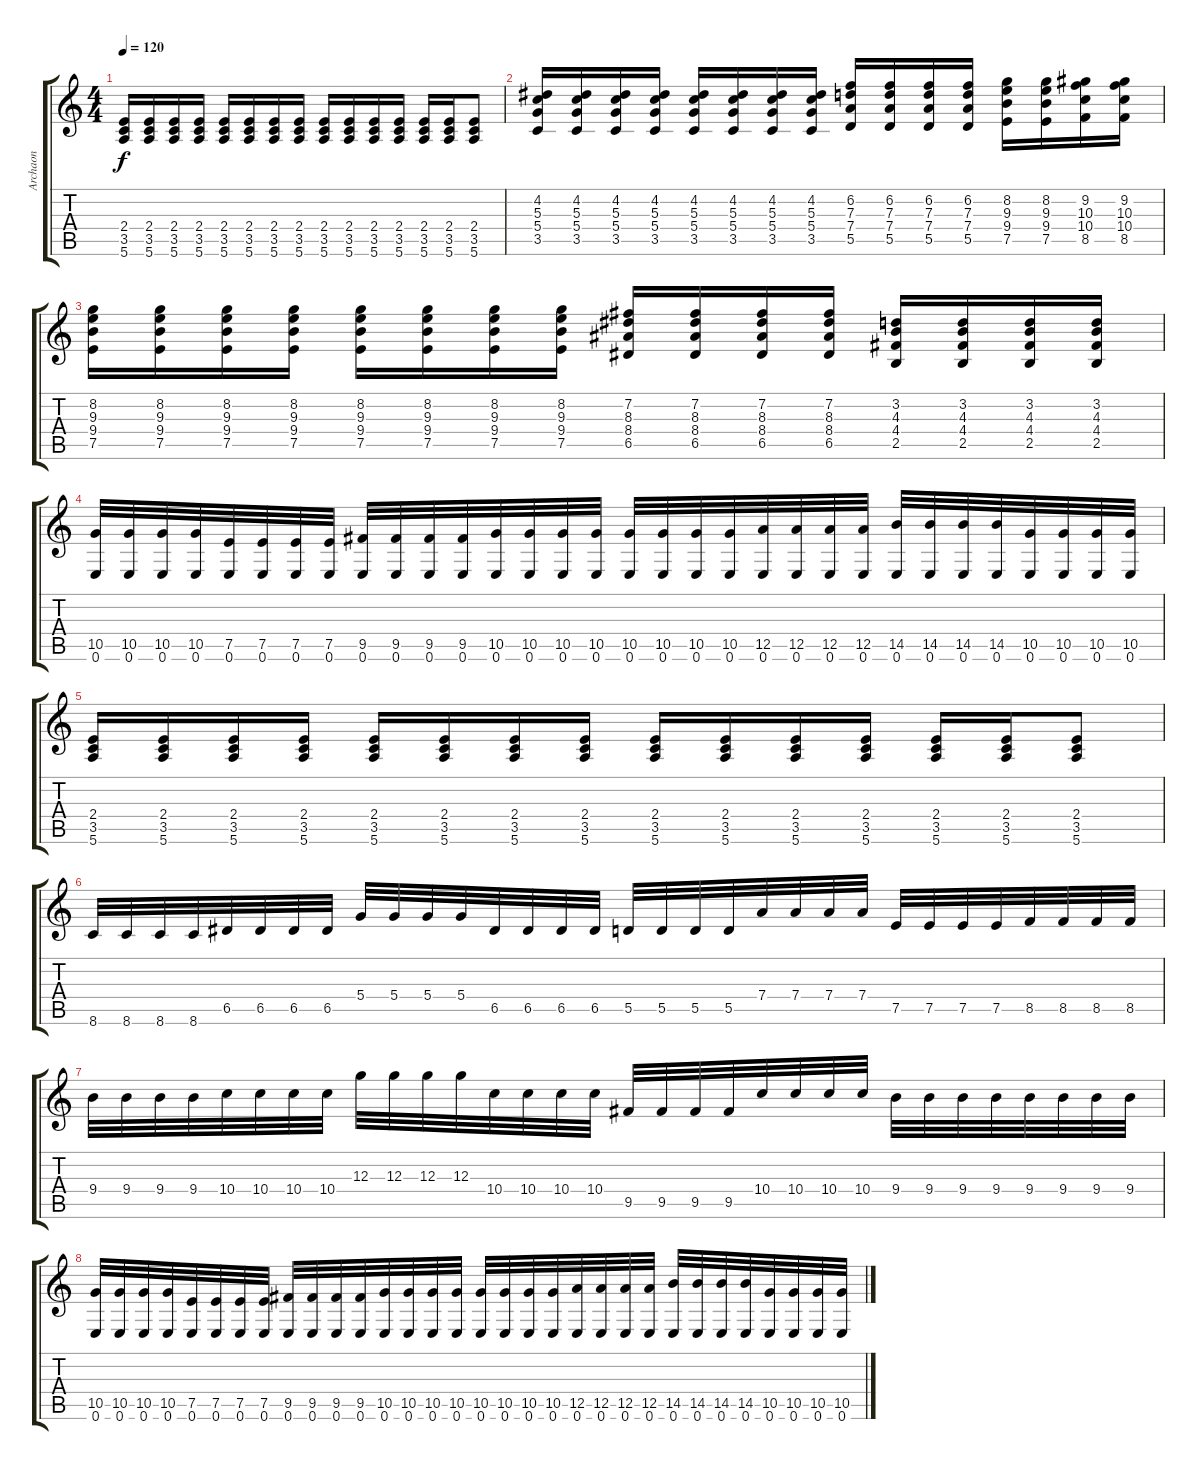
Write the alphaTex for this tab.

\track ("Archaon" "Archaon") {instrument distortionguitar}
\staff {score tabs}
\tuning (E4 B3 G3 D3 A2 E2) {hide}
\ts (4 4)
\tempo 120
\clef g2
\ks c
(2.4 3.5 5.6).16{dy f} (2.4 3.5 5.6).16 (2.4 3.5 5.6).16 (2.4 3.5 5.6).16 (2.4 3.5 5.6).16 (2.4 3.5 5.6).16 (2.4 3.5 5.6).16 (2.4 3.5 5.6).16 (2.4 3.5 5.6).16 (2.4 3.5 5.6).16 (2.4 3.5 5.6).16 (2.4 3.5 5.6).16 (2.4 3.5 5.6).16 (2.4 3.5 5.6).16 (2.4 3.5 5.6).8 |
(4.2 5.3 5.4 3.5).16 (4.2 5.3 5.4 3.5).16 (4.2 5.3 5.4 3.5).16 (4.2 5.3 5.4 3.5).16 (4.2 5.3 5.4 3.5).16 (4.2 5.3 5.4 3.5).16 (4.2 5.3 5.4 3.5).16 (4.2 5.3 5.4 3.5).16 (6.2 7.3 7.4 5.5).16 (6.2 7.3 7.4 5.5).16 (6.2 7.3 7.4 5.5).16 (6.2 7.3 7.4 5.5).16 (8.2 9.3 9.4 7.5).16 (8.2 9.3 9.4 7.5).16 (9.2 10.3 10.4 8.5).16 (9.2 10.3 10.4 8.5).16 |
(8.2 9.3 9.4 7.5).16 (8.2 9.3 9.4 7.5).16 (8.2 9.3 9.4 7.5).16 (8.2 9.3 9.4 7.5).16 (8.2 9.3 9.4 7.5).16 (8.2 9.3 9.4 7.5).16 (8.2 9.3 9.4 7.5).16 (8.2 9.3 9.4 7.5).16 (7.2 8.3 8.4 6.5).16 (7.2 8.3 8.4 6.5).16 (7.2 8.3 8.4 6.5).16 (7.2 8.3 8.4 6.5).16 (3.2 4.3 4.4 2.5).16 (3.2 4.3 4.4 2.5).16 (3.2 4.3 4.4 2.5).16 (3.2 4.3 4.4 2.5).16 |
(10.5 0.6).32 (10.5 0.6).32 (10.5 0.6).32 (10.5 0.6).32 (7.5 0.6).32 (7.5 0.6).32 (7.5 0.6).32 (7.5 0.6).32 (9.5 0.6).32 (9.5 0.6).32 (9.5 0.6).32 (9.5 0.6).32 (10.5 0.6).32 (10.5 0.6).32 (10.5 0.6).32 (10.5 0.6).32 (10.5 0.6).32 (10.5 0.6).32 (10.5 0.6).32 (10.5 0.6).32 (12.5 0.6).32 (12.5 0.6).32 (12.5 0.6).32 (12.5 0.6).32 (14.5 0.6).32 (14.5 0.6).32 (14.5 0.6).32 (14.5 0.6).32 (10.5 0.6).32 (10.5 0.6).32 (10.5 0.6).32 (10.5 0.6).32 |
(2.4 3.5 5.6).16 (2.4 3.5 5.6).16 (2.4 3.5 5.6).16 (2.4 3.5 5.6).16 (2.4 3.5 5.6).16 (2.4 3.5 5.6).16 (2.4 3.5 5.6).16 (2.4 3.5 5.6).16 (2.4 3.5 5.6).16 (2.4 3.5 5.6).16 (2.4 3.5 5.6).16 (2.4 3.5 5.6).16 (2.4 3.5 5.6).16 (2.4 3.5 5.6).16 (2.4 3.5 5.6).8 |
8.6.32 8.6.32 8.6.32 8.6.32 6.5.32 6.5.32 6.5.32 6.5.32 5.4.32 5.4.32 5.4.32 5.4.32 6.5.32 6.5.32 6.5.32 6.5.32 5.5.32 5.5.32 5.5.32 5.5.32 7.4.32 7.4.32 7.4.32 7.4.32 7.5.32 7.5.32 7.5.32 7.5.32 8.5.32 8.5.32 8.5.32 8.5.32 |
9.4.32 9.4.32 9.4.32 9.4.32 10.4.32 10.4.32 10.4.32 10.4.32 12.3.32 12.3.32 12.3.32 12.3.32 10.4.32 10.4.32 10.4.32 10.4.32 9.5.32 9.5.32 9.5.32 9.5.32 10.4.32 10.4.32 10.4.32 10.4.32 9.4.32 9.4.32 9.4.32 9.4.32 9.4.32 9.4.32 9.4.32 9.4.32 |
(10.5 0.6).32 (10.5 0.6).32 (10.5 0.6).32 (10.5 0.6).32 (7.5 0.6).32 (7.5 0.6).32 (7.5 0.6).32 (7.5 0.6).32 (9.5 0.6).32 (9.5 0.6).32 (9.5 0.6).32 (9.5 0.6).32 (10.5 0.6).32 (10.5 0.6).32 (10.5 0.6).32 (10.5 0.6).32 (10.5 0.6).32 (10.5 0.6).32 (10.5 0.6).32 (10.5 0.6).32 (12.5 0.6).32 (12.5 0.6).32 (12.5 0.6).32 (12.5 0.6).32 (14.5 0.6).32 (14.5 0.6).32 (14.5 0.6).32 (14.5 0.6).32 (10.5 0.6).32 (10.5 0.6).32 (10.5 0.6).32 (10.5 0.6).32
